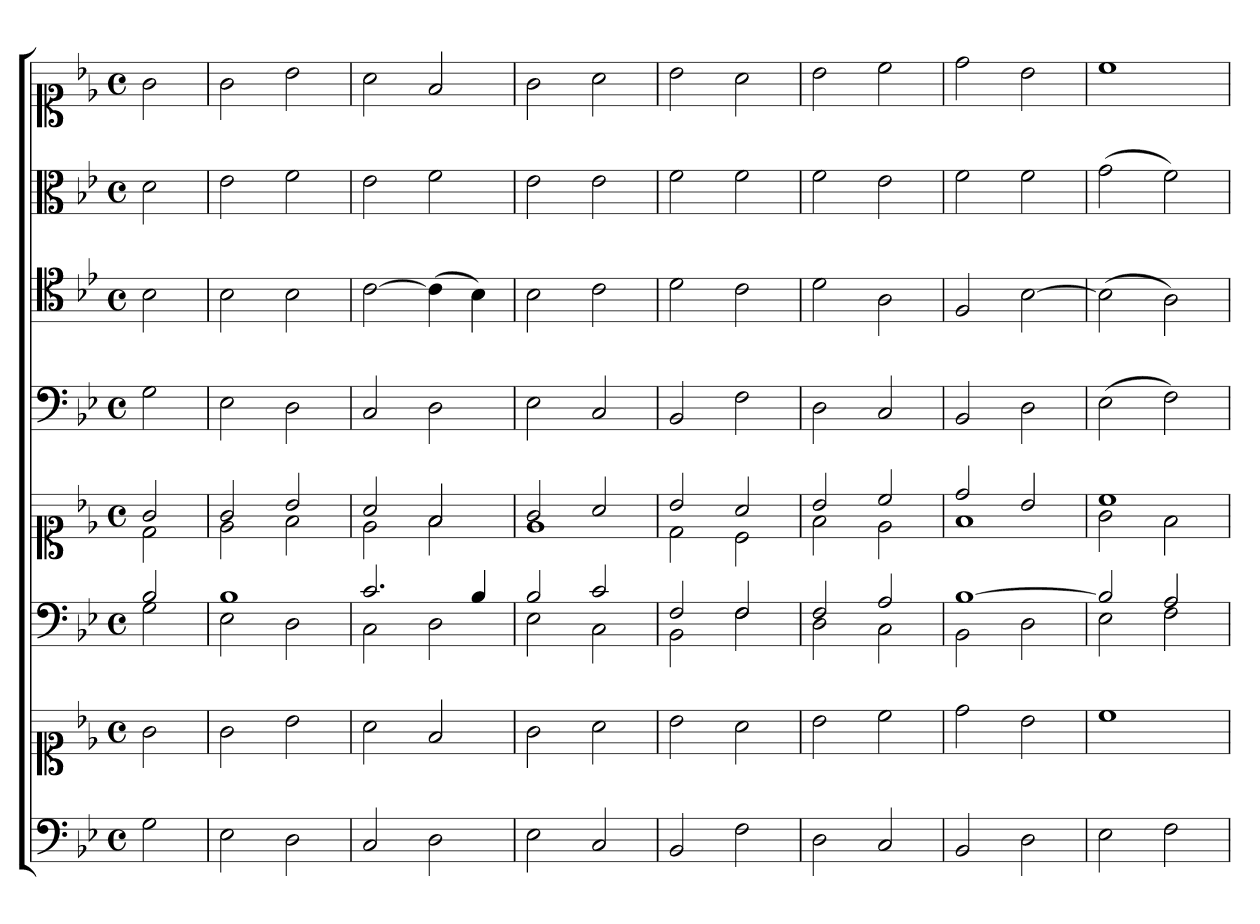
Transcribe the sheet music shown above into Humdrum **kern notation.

**kern	**kern	**kern	**kern	**kern	**kern	**kern	**kern
*part6	*part6	*part5	*part5	*part4	*part3	*part2	*part1
*staff8	*staff7	*staff6	*staff5	*staff4	*staff3	*staff2	*staff1
*clefF4	*clefC1	*clefF4	*clefC1	*clefF4	*clefC4	*clefC3	*clefC1
*k[b-e-]	*k[b-e-]	*k[b-e-]	*k[b-e-]	*k[b-e-]	*k[b-e-]	*k[b-e-]	*k[b-e-]
*B-:	*B-:	*B-:	*B-:	*B-:	*B-:	*B-:	*B-:
*M4/4	*M4/4	*M4/4	*M4/4	*M4/4	*M4/4	*M4/4	*M4/4
*met(c)	*met(c)	*met(c)	*met(c)	*met(c)	*met(c)	*met(c)	*met(c)
*MM180	*MM180	*MM180	*MM180	*MM180	*MM180	*MM180	*MM180
=1	=1	=1	=1	=1	=1	=1	=1
*	*	*^	*^	*	*	*	*
2G	2g	2B-	2G	2g	2d	2G	2B-	2d	2g
=2	=2	=2	=2	=2	=2	=2	=2	=2	=2
2E-	2g	1B-	2E-	2g	2e-	2E-	2B-	2e-	2g
2D	2b-	.	2D	2b-	2f	2D	2B-	2f	2b-
=3	=3	=3	=3	=3	=3	=3	=3	=3	=3
2C	2a	2.c	2C	2a	2e-	2C	[2c	2e-	2a
2D	2f	.	2D	2f	2f	2D	(4c]	2f	2f
.	.	4B-	.	.	.	.	4B-)	.	.
=4	=4	=4	=4	=4	=4	=4	=4	=4	=4
2E-	2g	2B-	2E-	2g	1e-	2E-	2B-	2e-	2g
2C	2a	2c	2C	2a	.	2C	2c	2e-	2a
=5	=5	=5	=5	=5	=5	=5	=5	=5	=5
2BB-	2b-	2F	2BB-	2b-	2d	2BB-	2d	2f	2b-
2F	2a	2F	2F	2a	2c	2F	2c	2f	2a
=6	=6	=6	=6	=6	=6	=6	=6	=6	=6
2D	2b-	2F	2D	2b-	2f	2D	2d	2f	2b-
2C	2cc	2A	2C	2cc	2e-	2C	2A	2e-	2cc
=7	=7	=7	=7	=7	=7	=7	=7	=7	=7
2BB-	2dd	[1B-	2BB-	2dd	1f	2BB-	2F	2f	2dd
2D	2b-	.	2D	2b-	.	2D	[2B-	2f	2b-
=8	=8	=8	=8	=8	=8	=8	=8	=8	=8
2E-	1cc	2B-]	2E-	1cc	2g	(2E-	(2B-]	(2g	1cc
2F	.	2A	2F	.	2f	2F)	2A)	2f)	.
*	*	*v	*v	*	*	*	*	*	*
*	*	*	*v	*v	*	*	*	*
=	=	=	=	=	=	=	=
*-	*-	*-	*-	*-	*-	*-	*-
